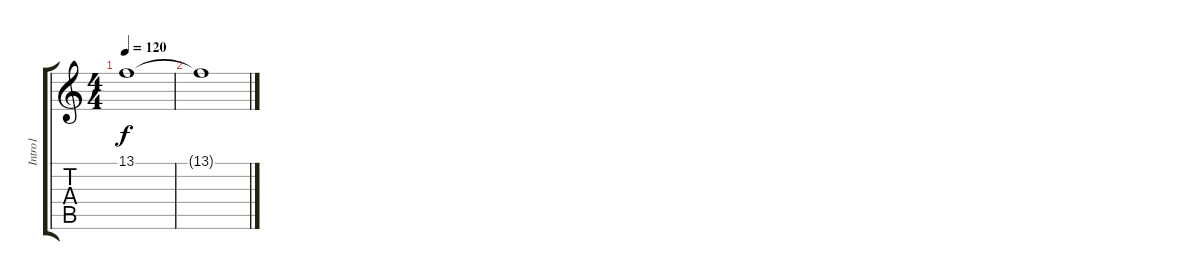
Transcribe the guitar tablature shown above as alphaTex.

\track ("Intro1" "Intro1") {instrument lead6voice}
\staff {score tabs}
\tuning (E4 B3 G3 D3 A2 E2) {hide}
\ts (4 4)
\tempo 120
\clef g2
\ks c
13.1{t}.1{dy f} |
13.1{t}.1
